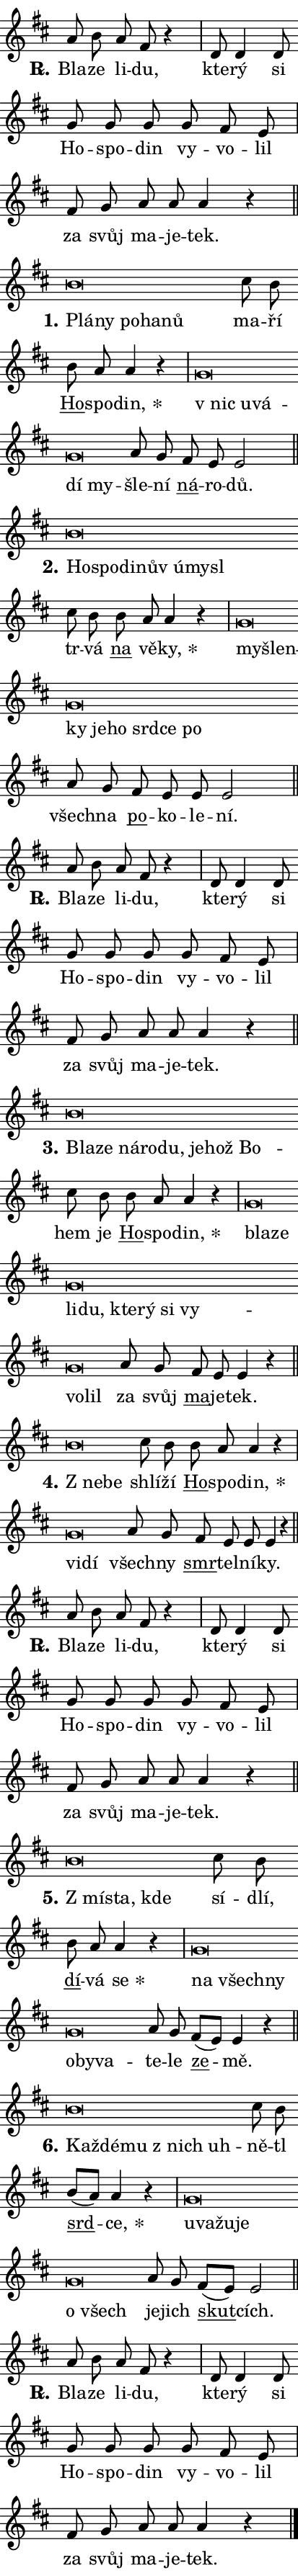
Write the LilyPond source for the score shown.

\version "2.22.1"
\header { tagline = "" }
\paper {
  indent = 0\cm
  top-margin = 0\cm
  right-margin = 0\cm
  bottom-margin = 0\cm
  left-margin = 0\cm
  paper-width = 7\cm
  page-breaking = #ly:one-page-breaking
  system-system-spacing.basic-distance = #11
  score-system-spacing.basic-distance = #11.3
  ragged-last = ##f
}


%% Author: Thomas Morley
%% https://lists.gnu.org/archive/html/lilypond-user/2020-05/msg00002.html
#(define (line-position grob)
"Returns position of @var[grob} in current system:
   @code{'start}, if at first time-step
   @code{'end}, if at last time-step
   @code{'middle} otherwise
"
  (let* ((col (ly:item-get-column grob))
         (ln (ly:grob-object col 'left-neighbor))
         (rn (ly:grob-object col 'right-neighbor))
         (col-to-check-left (if (ly:grob? ln) ln col))
         (col-to-check-right (if (ly:grob? rn) rn col))
         (break-dir-left
           (and
             (ly:grob-property col-to-check-left 'non-musical #f)
             (ly:item-break-dir col-to-check-left)))
         (break-dir-right
           (and
             (ly:grob-property col-to-check-right 'non-musical #f)
             (ly:item-break-dir col-to-check-right))))
        (cond ((eqv? 1 break-dir-left) 'start)
              ((eqv? -1 break-dir-right) 'end)
              (else 'middle))))

#(define (tranparent-at-line-position vctor)
  (lambda (grob)
  "Relying on @code{line-position} select the relevant enry from @var{vctor}.
Used to determine transparency,"
    (case (line-position grob)
      ((end) (not (vector-ref vctor 0)))
      ((middle) (not (vector-ref vctor 1)))
      ((start) (not (vector-ref vctor 2))))))

noteHeadBreakVisibility =
#(define-music-function (break-visibility)(vector?)
"Makes @code{NoteHead}s transparent relying on @var{break-visibility}"
#{
  \override NoteHead.transparent =
    #(tranparent-at-line-position break-visibility)
#})

#(define delete-ledgers-for-transparent-note-heads
  (lambda (grob)
    "Reads whether a @code{NoteHead} is transparent.
If so this @code{NoteHead} is removed from @code{'note-heads} from
@var{grob}, which is supposed to be @code{LedgerLineSpanner}.
As a result ledgers are not printed for this @code{NoteHead}"
    (let* ((nhds-array (ly:grob-object grob 'note-heads))
           (nhds-list
             (if (ly:grob-array? nhds-array)
                 (ly:grob-array->list nhds-array)
                 '()))
           ;; Relies on the transparent-property being done before
           ;; Staff.LedgerLineSpanner.after-line-breaking is executed.
           ;; This is fragile ...
           (to-keep
             (remove
               (lambda (nhd)
                 (ly:grob-property nhd 'transparent #f))
               nhds-list)))
      ;; TODO find a better method to iterate over grob-arrays, similiar
      ;; to filter/remove etc for lists
      ;; For now rebuilt from scratch
      (set! (ly:grob-object grob 'note-heads)  '())
      (for-each
        (lambda (nhd)
          (ly:pointer-group-interface::add-grob grob 'note-heads nhd))
        to-keep))))

hideNotes = {
  \noteHeadBreakVisibility #begin-of-line-visible
}
unHideNotes = {
  \noteHeadBreakVisibility #all-visible
}

% work-around for resetting accidentals
% https://lilypond.org/doc/v2.23/Documentation/notation/displaying-rhythms#unmetered-music
cadenzaMeasure = {
  \cadenzaOff
  \partial 1024 s1024
  \cadenzaOn
}

#(define-markup-command (accent layout props text) (markup?)
  "Underline accented syllable"
  (interpret-markup layout props
    #{\markup \override #'(offset . 4.3) \underline { #text }#}))

responsum = \markup \concat {
  "R" \hspace #-1.05 \path #0.1 #'((moveto 0 0.07) (lineto 0.9 0.8)) \hspace #0.05 "."
}

\layout {
    \context {
        \Staff
        \remove "Time_signature_engraver"
        \override LedgerLineSpanner.after-line-breaking = #delete-ledgers-for-transparent-note-heads
    }
    \context {
        \Voice {
            \override NoteHead.output-attributes = #'((class . "notehead"))
            \override Hairpin.height = #0.55
        }
    }
    \context {
        \Lyrics {
            \override StanzaNumber.output-attributes = #'((class . "stanzanumber"))
            \override LyricSpace.minimum-distance = #0.9
            \override LyricText.font-name = #"TeX Gyre Schola"
            \override LyricText.font-size = 1
            \override StanzaNumber.font-name = #"TeX Gyre Schola Bold"
            \override StanzaNumber.font-size = 1
        }
    }
}

% magnetic-lyrics.ily
%
%   written by
%     Jean Abou Samra <jean@abou-samra.fr>
%     Werner Lemberg <wl@gnu.org>
%
%   adapted by
%     Jiri Hon <jiri.hon@gmail.com>
%
% Version 2022-Apr-15

% https://www.mail-archive.com/lilypond-user@gnu.org/msg149350.html

#(define (Left_hyphen_pointer_engraver context)
   "Collect syllable-hyphen-syllable occurrences in lyrics and store
them in properties.  This engraver only looks to the left.  For
example, if the lyrics input is @code{foo -- bar}, it does the
following.

@itemize @bullet
@item
Set the @code{text} property of the @code{LyricHyphen} grob between
@q{foo} and @q{bar} to @code{foo}.

@item
Set the @code{left-hyphen} property of the @code{LyricText} grob with
text @q{foo} to the @code{LyricHyphen} grob between @q{foo} and
@q{bar}.
@end itemize

Use this auxiliary engraver in combination with the
@code{lyric-@/text::@/apply-@/magnetic-@/offset!} hook."
   (let ((hyphen #f)
         (text #f))
     (make-engraver
      (acknowledgers
       ((lyric-syllable-interface engraver grob source-engraver)
        (set! text grob)))
      (end-acknowledgers
       ((lyric-hyphen-interface engraver grob source-engraver)
        ;(when (not (grob::has-interface grob 'lyric-space-interface))
          (set! hyphen grob)));)
      ((stop-translation-timestep engraver)
       (when (and text hyphen)
         (ly:grob-set-object! text 'left-hyphen hyphen))
       (set! text #f)
       (set! hyphen #f)))))

#(define (lyric-text::apply-magnetic-offset! grob)
   "If the space between two syllables is less than the value in
property @code{LyricText@/.details@/.squash-threshold}, move the right
syllable to the left so that it gets concatenated with the left
syllable.

Use this function as a hook for
@code{LyricText@/.after-@/line-@/breaking} if the
@code{Left_@/hyphen_@/pointer_@/engraver} is active."
   (let ((hyphen (ly:grob-object grob 'left-hyphen #f)))
     (when hyphen
       (let ((left-text (ly:spanner-bound hyphen LEFT)))
         (when (grob::has-interface left-text 'lyric-syllable-interface)
           (let* ((common (ly:grob-common-refpoint grob left-text X))
                  (this-x-ext (ly:grob-extent grob common X))
                  (left-x-ext
                   (begin
                     ;; Trigger magnetism for left-text.
                     (ly:grob-property left-text 'after-line-breaking)
                     (ly:grob-extent left-text common X)))
                  ;; `delta` is the gap width between two syllables.
                  (delta (- (interval-start this-x-ext)
                            (interval-end left-x-ext)))
                  (details (ly:grob-property grob 'details))
                  (threshold (assoc-get 'squash-threshold details 0.2)))
             (when (< delta threshold)
               (let* (;; We have to manipulate the input text so that
                      ;; ligatures crossing syllable boundaries are not
                      ;; disabled.  For languages based on the Latin
                      ;; script this is essentially a beautification.
                      ;; However, for non-Western scripts it can be a
                      ;; necessity.
                      (lt (ly:grob-property left-text 'text))
                      (rt (ly:grob-property grob 'text))
                      (is-space (grob::has-interface hyphen 'lyric-space-interface))
                      (space (if is-space " " ""))
                      (space-markup (grob-interpret-markup grob " "))
                      (space-size (interval-length (ly:stencil-extent space-markup X)))
                      (extra-delta (if is-space space-size 0))
                      ;; Append new syllable.
                      (ltrt-space (if (and (string? lt) (string? rt))
                                (string-append lt space rt)
                                (make-concat-markup (list lt space rt))))
                      ;; Right-align `ltrt` to the right side.
                      (ltrt-space-markup (grob-interpret-markup
                               grob
                               (make-translate-markup
                                (cons (interval-length this-x-ext) 0)
                                (make-right-align-markup ltrt-space)))))
                 (begin
                   ;; Don't print `left-text`.
                   (ly:grob-set-property! left-text 'stencil #f)
                   ;; Set text and stencil (which holds all collected
                   ;; syllables so far) and shift it to the left.
                   (ly:grob-set-property! grob 'text ltrt-space)
                   (ly:grob-set-property! grob 'stencil ltrt-space-markup)
                   (ly:grob-translate-axis! grob (- (- delta extra-delta)) X))))))))))


#(define (lyric-hyphen::displace-bounds-first grob)
   ;; Make very sure this callback isn't triggered too early.
   (let ((left (ly:spanner-bound grob LEFT))
         (right (ly:spanner-bound grob RIGHT)))
     (ly:grob-property left 'after-line-breaking)
     (ly:grob-property right 'after-line-breaking)
     (ly:lyric-hyphen::print grob)))

squashThreshold = #0.4

\layout {
  \context {
    \Lyrics
    \consists #Left_hyphen_pointer_engraver
    \override LyricText.after-line-breaking =
      #lyric-text::apply-magnetic-offset!
    \override LyricHyphen.stencil = #lyric-hyphen::displace-bounds-first
    \override LyricText.details.squash-threshold = \squashThreshold
    \override LyricHyphen.minimum-distance = 0
    \override LyricHyphen.minimum-length = \squashThreshold
  }
}

squash = \override LyricText.details.squash-threshold = 9999
unSquash = \override LyricText.details.squash-threshold = \squashThreshold

left = \override LyricText.self-alignment-X = #LEFT
unLeft = \revert LyricText.self-alignment-X

starOffset = #(lambda (grob) 
                (let ((x_offset (ly:self-alignment-interface::aligned-on-x-parent grob)))
                  (if (= x_offset 0) 0 (+ x_offset 1.2))))

star = #(define-music-function (syllable)(string?)
"Append star separator at the end of a syllable"
#{
  \once \override LyricText.X-offset = #starOffset
  \lyricmode { \markup {
    #syllable
    \override #'((font-name . "TeX Gyre Schola Bold")) \hspace #0.2 \lower #0.65 \larger "*"
  } }
#})

starAccent = #(define-music-function (syllable)(string?)
"Append star separator at the end of a syllable and make accent"
#{
  \once \override LyricText.X-offset = #starOffset
  \lyricmode { \markup {
    \accent #syllable
    \override #'((font-name . "TeX Gyre Schola Bold")) \hspace #0.2 \lower #0.65 \larger "*"
  } }
#})

breath = #(define-music-function (syllable)(string?)
"Append breathing indicator at the end of a syllable"
#{
  \lyricmode { \markup { #syllable "+" } }
#})

optionalBreath = #(define-music-function (syllable)(string?)
"Append optional breathing indicator at the end of a syllable"
#{
  \lyricmode { \markup { #syllable "(+)" } }
#})


\score {
    <<
        \new Voice = "melody" { \cadenzaOn \key d \major \relative { a'8 b a fis r4 \cadenzaMeasure \bar "|" d8 d4 d8 \bar "" g g g \bar "" g fis e \cadenzaMeasure \bar "|" fis g a a a4 r \cadenzaMeasure \bar "||" \break } }
        \new Lyrics \lyricsto "melody" { \lyricmode { \set stanza = \responsum
Bla -- ze li -- du, kte -- rý si Ho -- spo -- din vy -- vo -- lil za svůj ma -- je -- tek. } }
    >>
    \layout {}
}

\score {
    <<
        \new Voice = "melody" { \cadenzaOn \key d \major \relative { b'\breve*1/16 \hideNotes \breve*1/16 \bar "" \breve*1/16 \bar "" \breve*1/16 \breve*1/16 \bar "" \unHideNotes cis8 b \bar "" b a a4 r \cadenzaMeasure \bar "|" g\breve*1/16 \hideNotes \breve*1/16 \bar "" \breve*1/16 \bar "" \breve*1/16 \breve*1/16 \bar "" \unHideNotes a8 g \bar "" fis e e2 \cadenzaMeasure \bar "||" \break } }
        \new Lyrics \lyricsto "melody" { \lyricmode { \set stanza = "1."
\left Plá -- \squash ny po -- ha -- nů \unLeft \unSquash ma -- ří \markup \accent Ho -- spo -- \star din, \left "v nic" \squash u -- vá -- dí my -- \unLeft \unSquash šle -- ní \markup \accent ná -- ro -- dů. } }
    >>
    \layout {}
}

\score {
    <<
        \new Voice = "melody" { \cadenzaOn \key d \major \relative { b'\breve*1/16 \hideNotes \breve*1/16 \bar "" \breve*1/16 \bar "" \breve*1/16 \bar "" \breve*1/16 \bar "" \breve*1/16 \breve*1/16 \bar "" \unHideNotes cis8 b \bar "" b a a4 r \cadenzaMeasure \bar "|" g\breve*1/16 \hideNotes \breve*1/16 \bar "" \breve*1/16 \bar "" \breve*1/16 \bar "" \breve*1/16 \bar "" \breve*1/16 \bar "" \breve*1/16 \breve*1/16 \bar "" \unHideNotes a8 g \bar "" fis e e e2 \cadenzaMeasure \bar "||" \break } }
        \new Lyrics \lyricsto "melody" { \lyricmode { \set stanza = "2."
\left Ho -- \squash spo -- di -- nův ú -- my -- sl \unLeft \unSquash tr -- vá \markup \accent na vě -- \star ky, \left my -- \squash šlen -- ky je -- ho srd -- ce po \unLeft \unSquash všech -- na \markup \accent po -- ko -- le -- ní. } }
    >>
    \layout {}
}

\score {
    <<
        \new Voice = "melody" { \cadenzaOn \key d \major \relative { a'8 b a fis r4 \cadenzaMeasure \bar "|" d8 d4 d8 \bar "" g g g \bar "" g fis e \cadenzaMeasure \bar "|" fis g a a a4 r \cadenzaMeasure \bar "||" \break } }
        \new Lyrics \lyricsto "melody" { \lyricmode { \set stanza = \responsum
Bla -- ze li -- du, kte -- rý si Ho -- spo -- din vy -- vo -- lil za svůj ma -- je -- tek. } }
    >>
    \layout {}
}

\score {
    <<
        \new Voice = "melody" { \cadenzaOn \key d \major \relative { b'\breve*1/16 \hideNotes \breve*1/16 \bar "" \breve*1/16 \bar "" \breve*1/16 \bar "" \breve*1/16 \bar "" \breve*1/16 \bar "" \breve*1/16 \breve*1/16 \bar "" \unHideNotes cis8 b \bar "" b a a4 r \cadenzaMeasure \bar "|" g\breve*1/16 \hideNotes \breve*1/16 \bar "" \breve*1/16 \bar "" \breve*1/16 \bar "" \breve*1/16 \bar "" \breve*1/16 \bar "" \breve*1/16 \bar "" \breve*1/16 \bar "" \breve*1/16 \breve*1/16 \bar "" \unHideNotes a8 g \bar "" fis e e4 r \cadenzaMeasure \bar "||" \break } }
        \new Lyrics \lyricsto "melody" { \lyricmode { \set stanza = "3."
\left Bla -- \squash ze ná -- ro -- du, je -- hož Bo -- \unLeft \unSquash hem je \markup \accent Ho -- spo -- \star din, \left bla -- \squash ze li -- du, kte -- rý si vy -- vo -- lil \unLeft \unSquash za svůj \markup \accent ma -- je -- tek. } }
    >>
    \layout {}
}

\score {
    <<
        \new Voice = "melody" { \cadenzaOn \key d \major \relative { b'\breve*1/16 \hideNotes \breve*1/16 \bar "" \unHideNotes cis8 b \bar "" b a a4 r \cadenzaMeasure \bar "|" g\breve*1/16 \hideNotes \breve*1/16 \bar "" \unHideNotes a8 g \bar "" fis e e e4 r \cadenzaMeasure \bar "||" \break } }
        \new Lyrics \lyricsto "melody" { \lyricmode { \set stanza = "4."
\left "Z ne" -- \squash be \unLeft \unSquash shlí -- ží \markup \accent Ho -- spo -- \star din, \left vi -- \squash dí \unLeft \unSquash všech -- ny \markup \accent smr -- tel -- ní -- ky. } }
    >>
    \layout {}
}

\score {
    <<
        \new Voice = "melody" { \cadenzaOn \key d \major \relative { a'8 b a fis r4 \cadenzaMeasure \bar "|" d8 d4 d8 \bar "" g g g \bar "" g fis e \cadenzaMeasure \bar "|" fis g a a a4 r \cadenzaMeasure \bar "||" \break } }
        \new Lyrics \lyricsto "melody" { \lyricmode { \set stanza = \responsum
Bla -- ze li -- du, kte -- rý si Ho -- spo -- din vy -- vo -- lil za svůj ma -- je -- tek. } }
    >>
    \layout {}
}

\score {
    <<
        \new Voice = "melody" { \cadenzaOn \key d \major \relative { b'\breve*1/16 \hideNotes \breve*1/16 \breve*1/16 \bar "" \unHideNotes cis8 b \bar "" b a a4 r \cadenzaMeasure \bar "|" g\breve*1/16 \hideNotes \breve*1/16 \bar "" \breve*1/16 \bar "" \breve*1/16 \bar "" \breve*1/16 \breve*1/16 \bar "" \unHideNotes a8 g \bar "" fis[( e)] e4 r \cadenzaMeasure \bar "||" \break } }
        \new Lyrics \lyricsto "melody" { \lyricmode { \set stanza = "5."
\left "Z mí" -- \squash sta, kde \unLeft \unSquash sí -- dlí, \markup \accent dí -- vá \star se \left na \squash všech -- ny o -- by -- va -- \unLeft \unSquash te -- le \markup \accent ze -- mě. } }
    >>
    \layout {}
}

\score {
    <<
        \new Voice = "melody" { \cadenzaOn \key d \major \relative { b'\breve*1/16 \hideNotes \breve*1/16 \bar "" \breve*1/16 \bar "" \breve*1/16 \breve*1/16 \bar "" \unHideNotes cis8 b \bar "" b[( a)] a4 r \cadenzaMeasure \bar "|" g\breve*1/16 \hideNotes \breve*1/16 \bar "" \breve*1/16 \bar "" \breve*1/16 \bar "" \breve*1/16 \breve*1/16 \bar "" \unHideNotes a8 g \bar "" fis[( e)] e2 \cadenzaMeasure \bar "||" \break } }
        \new Lyrics \lyricsto "melody" { \lyricmode { \set stanza = "6."
\left Kaž -- \squash dé -- mu "z nich" uh -- \unLeft \unSquash ně -- tl \markup \accent srd -- \star ce, \left u -- \squash va -- žu -- je o všech \unLeft \unSquash je -- jich \markup \accent skut -- cích. } }
    >>
    \layout {}
}

\score {
    <<
        \new Voice = "melody" { \cadenzaOn \key d \major \relative { a'8 b a fis r4 \cadenzaMeasure \bar "|" d8 d4 d8 \bar "" g g g \bar "" g fis e \cadenzaMeasure \bar "|" fis g a a a4 r \cadenzaMeasure \bar "||" \break } \bar "|." }
        \new Lyrics \lyricsto "melody" { \lyricmode { \set stanza = \responsum
Bla -- ze li -- du, kte -- rý si Ho -- spo -- din vy -- vo -- lil za svůj ma -- je -- tek. } }
    >>
    \layout {}
}
